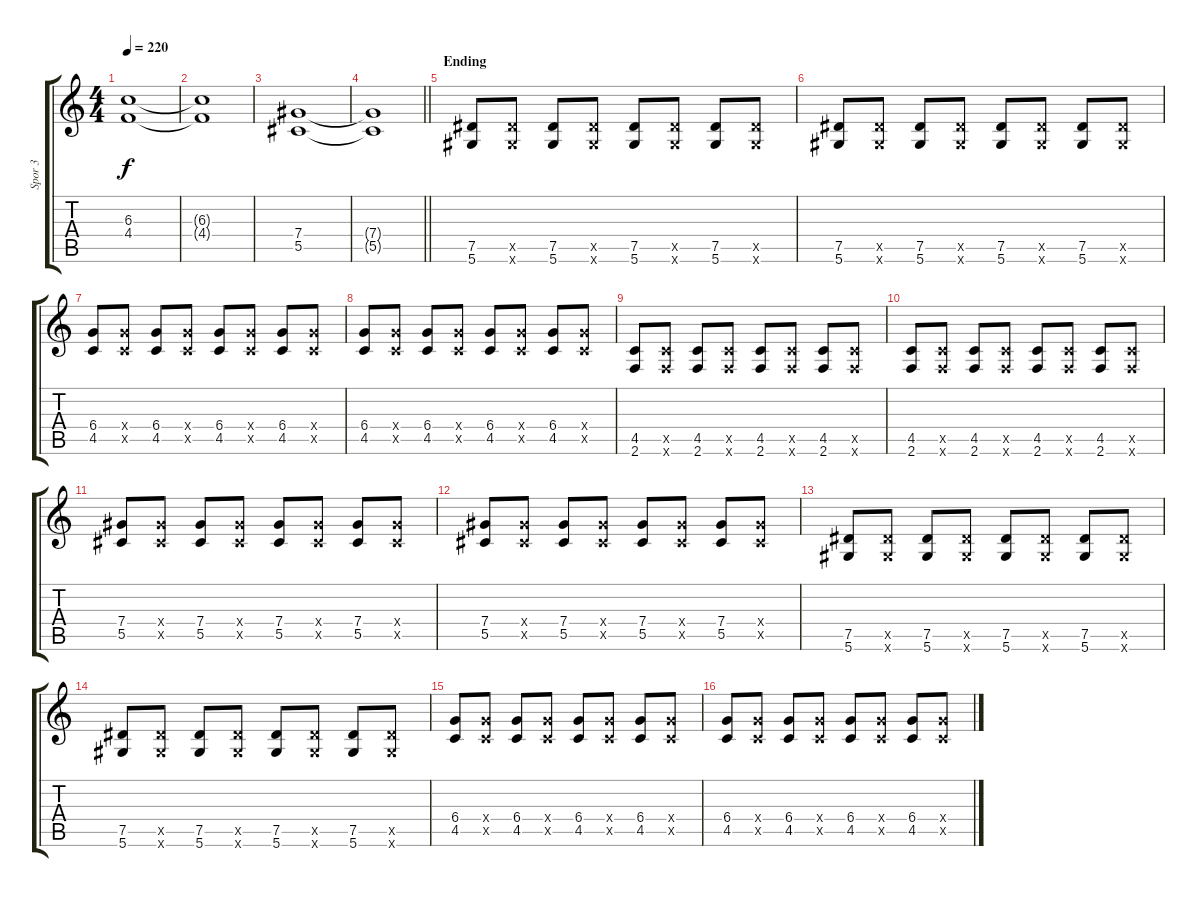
\track ("Spor 3" "Spor 3") {instrument acousticguitarsteel}
\staff {score tabs}
\tuning (Eb4 Bb3 Gb3 Db3 Ab2 Eb2) {hide}
\ts (4 4)
\tempo 220
\clef g2
\ks c
(6.3 4.4).1{dy f} |
(6.3{t} 4.4{t}).1 |
(7.4 5.5).1 |
\barLineRight lightlight
(7.4{t} 5.5{t}).1 |
\section ("" "Ending")
(7.5 5.6).8 (7.5{x} 5.6{x}).8 (7.5 5.6).8 (7.5{x} 5.6{x}).8 (7.5 5.6).8 (7.5{x} 5.6{x}).8 (7.5 5.6).8 (7.5{x} 5.6{x}).8 |
(7.5 5.6).8 (7.5{x} 5.6{x}).8 (7.5 5.6).8 (7.5{x} 5.6{x}).8 (7.5 5.6).8 (7.5{x} 5.6{x}).8 (7.5 5.6).8 (7.5{x} 5.6{x}).8 |
(6.4 4.5).8 (6.4{x} 4.5{x}).8 (6.4 4.5).8 (6.4{x} 4.5{x}).8 (6.4 4.5).8 (6.4{x} 4.5{x}).8 (6.4 4.5).8 (6.4{x} 4.5{x}).8 |
(6.4 4.5).8 (6.4{x} 4.5{x}).8 (6.4 4.5).8 (6.4{x} 4.5{x}).8 (6.4 4.5).8 (6.4{x} 4.5{x}).8 (6.4 4.5).8 (6.4{x} 4.5{x}).8 |
(4.5 2.6).8 (4.5{x} 2.6{x}).8 (4.5 2.6).8 (4.5{x} 2.6{x}).8 (4.5 2.6).8 (4.5{x} 2.6{x}).8 (4.5 2.6).8 (4.5{x} 2.6{x}).8 |
(4.5 2.6).8 (4.5{x} 2.6{x}).8 (4.5 2.6).8 (4.5{x} 2.6{x}).8 (4.5 2.6).8 (4.5{x} 2.6{x}).8 (4.5 2.6).8 (4.5{x} 2.6{x}).8 |
(7.4 5.5).8 (7.4{x} 5.5{x}).8 (7.4 5.5).8 (7.4{x} 5.5{x}).8 (7.4 5.5).8 (7.4{x} 5.5{x}).8 (7.4 5.5).8 (7.4{x} 5.5{x}).8 |
(7.4 5.5).8 (7.4{x} 5.5{x}).8 (7.4 5.5).8 (7.4{x} 5.5{x}).8 (7.4 5.5).8 (7.4{x} 5.5{x}).8 (7.4 5.5).8 (7.4{x} 5.5{x}).8 |
(7.5 5.6).8 (7.5{x} 5.6{x}).8 (7.5 5.6).8 (7.5{x} 5.6{x}).8 (7.5 5.6).8 (7.5{x} 5.6{x}).8 (7.5 5.6).8 (7.5{x} 5.6{x}).8 |
(7.5 5.6).8 (7.5{x} 5.6{x}).8 (7.5 5.6).8 (7.5{x} 5.6{x}).8 (7.5 5.6).8 (7.5{x} 5.6{x}).8 (7.5 5.6).8 (7.5{x} 5.6{x}).8 |
(6.4 4.5).8 (6.4{x} 4.5{x}).8 (6.4 4.5).8 (6.4{x} 4.5{x}).8 (6.4 4.5).8 (6.4{x} 4.5{x}).8 (6.4 4.5).8 (6.4{x} 4.5{x}).8 |
(6.4 4.5).8 (6.4{x} 4.5{x}).8 (6.4 4.5).8 (6.4{x} 4.5{x}).8 (6.4 4.5).8 (6.4{x} 4.5{x}).8 (6.4 4.5).8 (6.4{x} 4.5{x}).8
